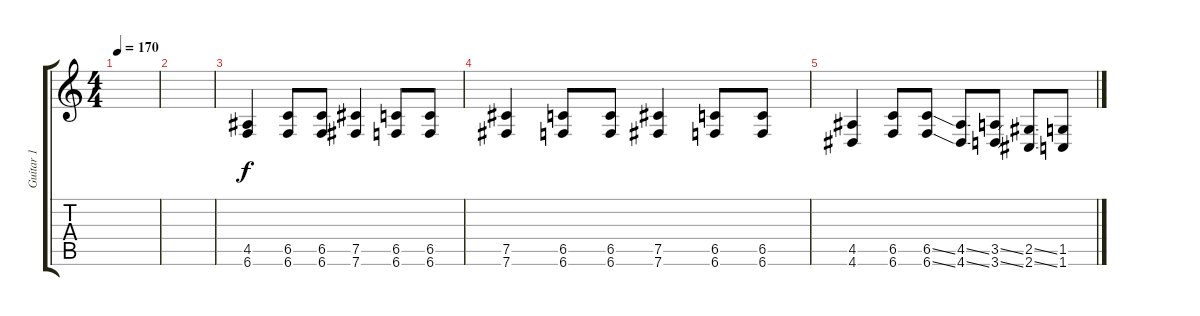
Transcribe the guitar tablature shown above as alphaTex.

\track ("Guitar 1" "Guitar 1") {instrument distortionguitar}
\staff {score tabs}
\tuning (Db4 Ab3 E3 B2 Gb2 B1) {hide}
\ts (4 4)
\tempo 170
\clef g2
\ks c
|
|
(4.5 6.6).4 (6.5 6.6).8 (6.5 6.6).8 (7.5 7.6).4 (6.5 6.6).8 (6.5 6.6).8 |
(7.5 7.6).4 (6.5 6.6).8 (6.5 6.6).8 (7.5 7.6).4 (6.5 6.6).8 (6.5 6.6).8 |
(4.5 4.6).4 (6.5 6.6).8 (6.5{ss} 6.6{ss}).8 (4.5{ss} 4.6{ss}).8 (3.5{ss} 3.6{ss}).8 (2.5{ss} 2.6{ss}).8 (1.5 1.6).8
